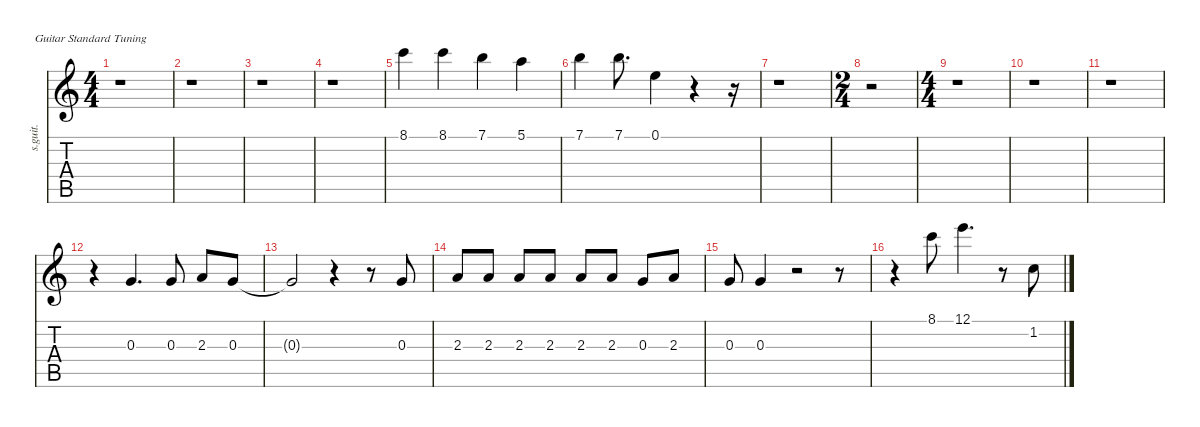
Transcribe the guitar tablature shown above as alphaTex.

\defaultSystemsLayout 4
\hideDynamics
\bracketExtendMode nobrackets
\track ("Vicki Brown" "s.guit.") {instrument clarinet}
\staff {score tabs}
\tuning (E4 B3 G3 D3 A2 E2)
\displaytranspose 12
\ts (4 4)
\tempo (107 hide)
\clef g2
\ks c
r.1{dy mp} |
r.1 |
r.1 |
r.1 |
8.1.4 8.1.4 7.1.4 5.1.4 |
7.1.4 7.1.8{d} 0.1.4 r.4 r.16 |
r.1 |
\ts (2 4)
\beaming (8 2 2 2 2)
r.2 |
\ts (4 4)
\beaming (8 2 2 2 2)
r.1 |
r.1 |
r.1 |
r.4 0.3.4{d} 0.3.8 2.3.8 0.3.8 |
0.3{t}.2{dy f} r.4 r.8 0.3.8{dy mp} |
2.3.8 2.3.8 2.3.8 2.3.8 2.3.8 2.3.8 0.3.8 2.3.8 |
0.3.8 0.3.4 r.2 r.8 |
r.4 8.1.8 12.1.4{d} r.8 1.2.8
